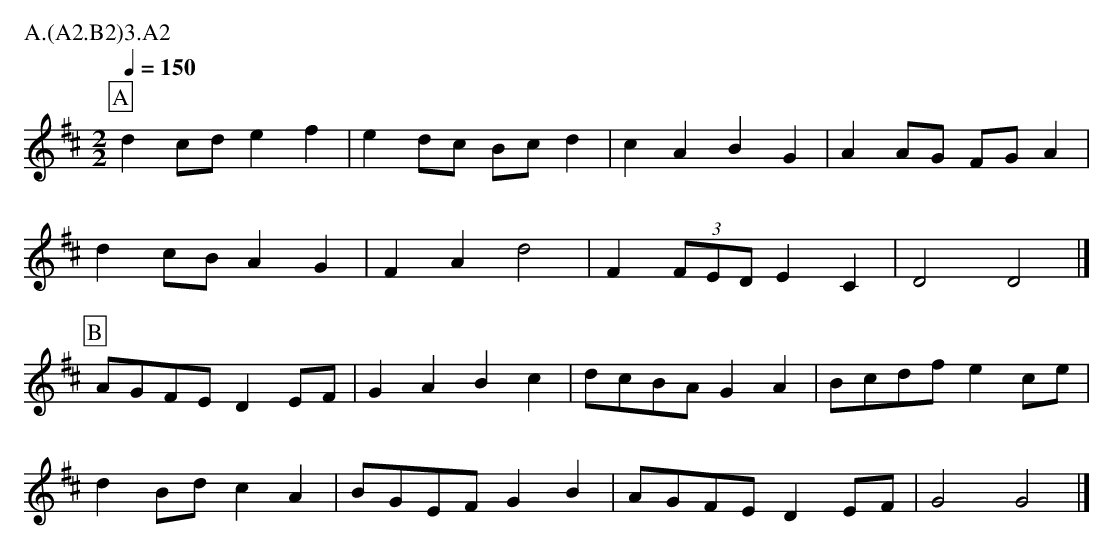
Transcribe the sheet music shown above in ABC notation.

X:1
T:Old Molly Oxford Fieldtown
M:2/2
L:1/8
Q:1/4=150
P:A.(A2.B2)3.A2
K:D
P:A
d2cd    e2f2|e2dc Bcd2|c2A2    B2G2|A2AG FGA2|
d2cB A2G2|F2A2 d4  |F2(3FED E2C2|D4   D4  |]
P:B
AGFE    D2EF|G2A2 B2c2|dcBA    G2A2|Bcdf e2ce|
d2Bd    c2A2|BGEF G2B2|AGFE    D2EF|G4   G4  |]
